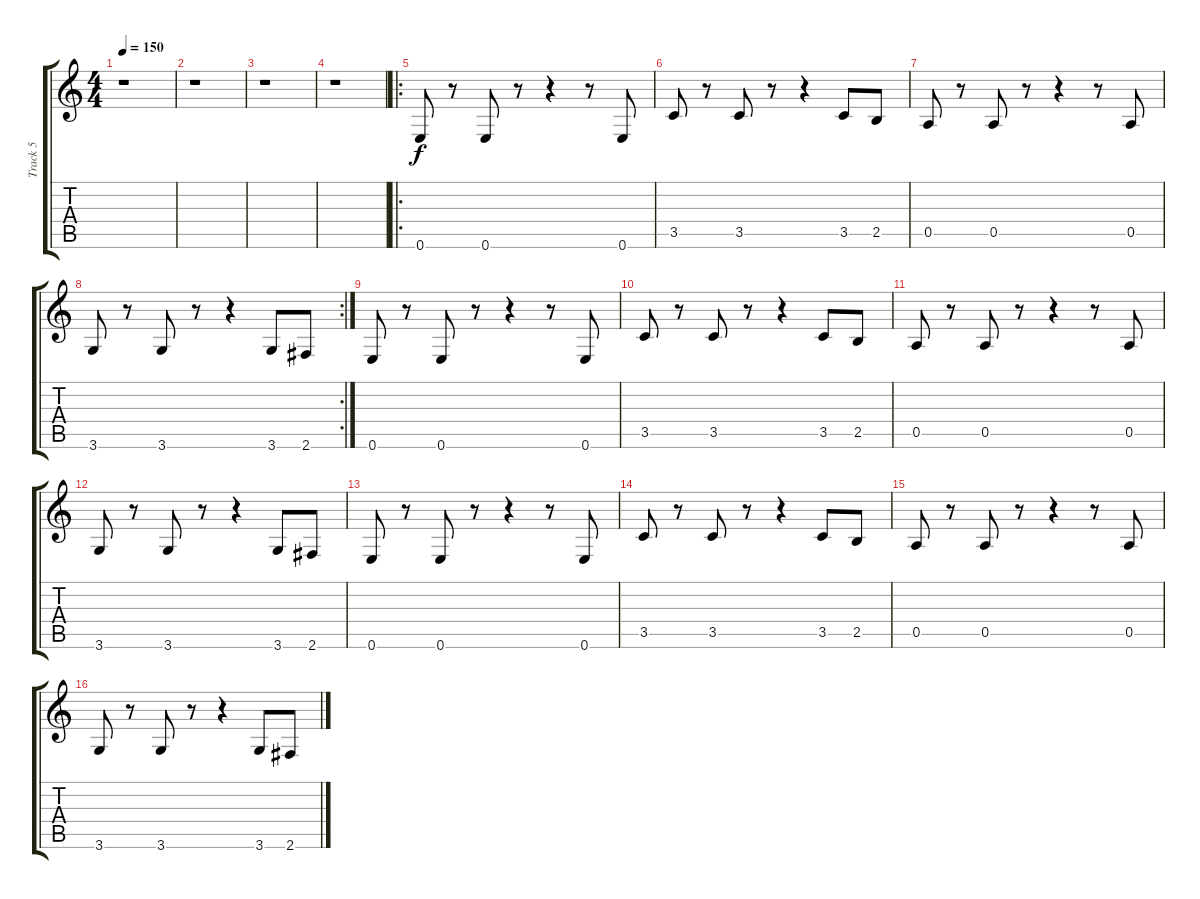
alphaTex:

\track ("Track 5" "Track 5") {instrument acousticbass}
\staff {score tabs}
\tuning (E4 B3 G3 D3 A2 E2) {hide}
\ts (4 4)
\tempo 150
\clef g2
\ks c
r.1{dy f} |
r.1 |
r.1 |
r.1 |
\ro
0.6.8 r.8 0.6.8 r.8 r.4 r.8 0.6.8 |
3.5.8 r.8 3.5.8 r.8 r.4 3.5.8 2.5.8 |
0.5.8 r.8 0.5.8 r.8 r.4 r.8 0.5.8 |
\rc 2
3.6.8 r.8 3.6.8 r.8 r.4 3.6.8 2.6.8 |
0.6.8 r.8 0.6.8 r.8 r.4 r.8 0.6.8 |
3.5.8 r.8 3.5.8 r.8 r.4 3.5.8 2.5.8 |
0.5.8 r.8 0.5.8 r.8 r.4 r.8 0.5.8 |
3.6.8 r.8 3.6.8 r.8 r.4 3.6.8 2.6.8 |
0.6.8 r.8 0.6.8 r.8 r.4 r.8 0.6.8 |
3.5.8 r.8 3.5.8 r.8 r.4 3.5.8 2.5.8 |
0.5.8 r.8 0.5.8 r.8 r.4 r.8 0.5.8 |
3.6.8 r.8 3.6.8 r.8 r.4 3.6.8 2.6.8
